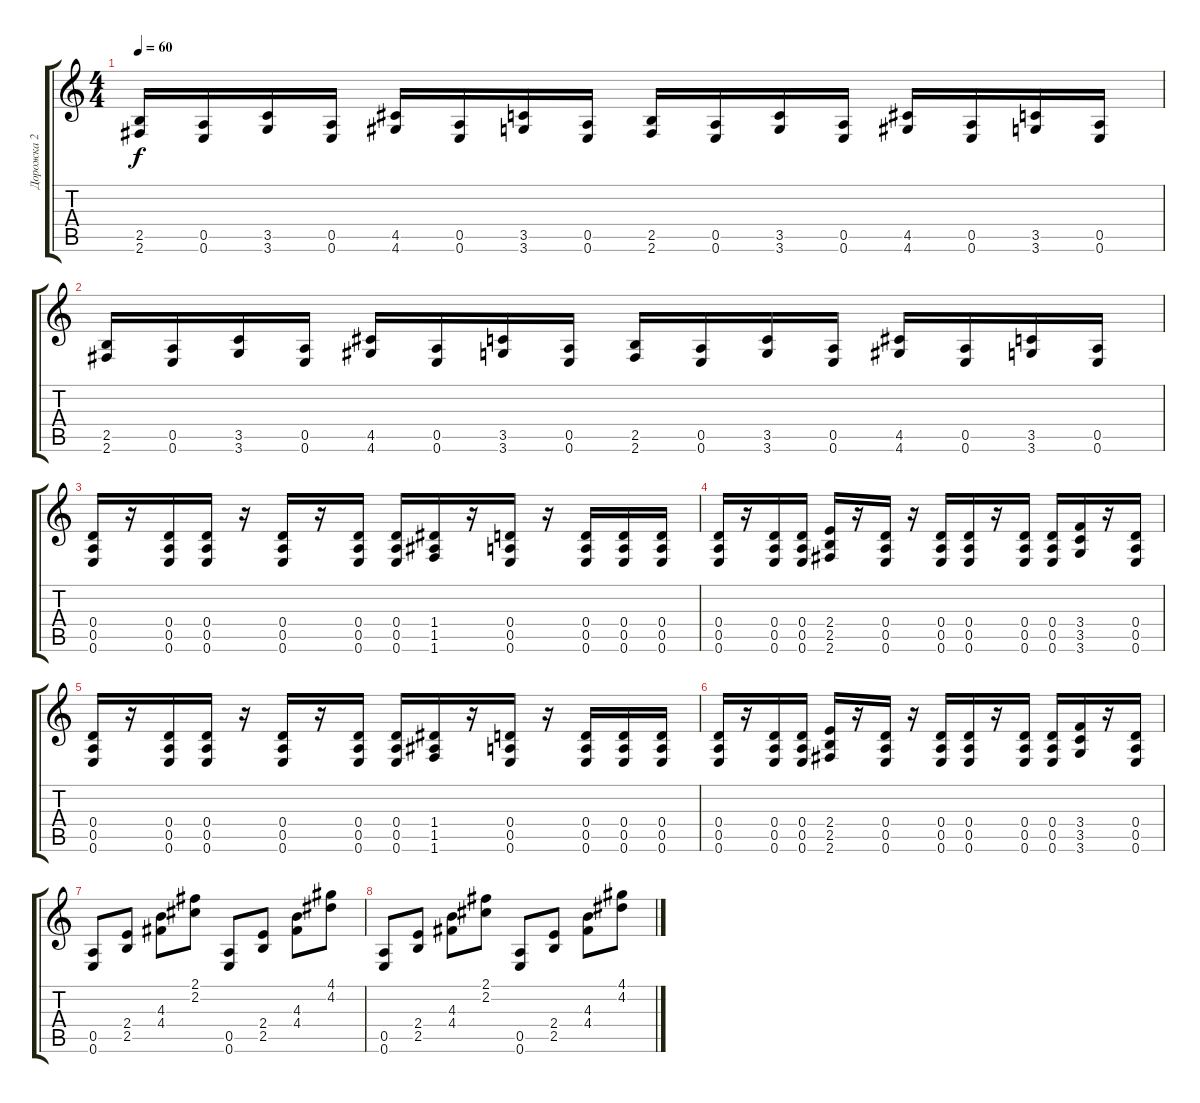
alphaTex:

\track ("Дорожка 2" "Дорожка 2") {instrument overdrivenguitar}
\staff {score tabs}
\tuning (E4 B3 G3 D3 A2 E2) {hide}
\ts (4 4)
\tempo 60
\clef g2
\ks c
(2.5 2.6).16{dy f} (0.5 0.6).16 (3.5 3.6).16 (0.5 0.6).16 (4.5 4.6).16 (0.5 0.6).16 (3.5 3.6).16 (0.5 0.6).16 (2.5 2.6).16 (0.5 0.6).16 (3.5 3.6).16 (0.5 0.6).16 (4.5 4.6).16 (0.5 0.6).16 (3.5 3.6).16 (0.5 0.6).16 |
(2.5 2.6).16 (0.5 0.6).16 (3.5 3.6).16 (0.5 0.6).16 (4.5 4.6).16 (0.5 0.6).16 (3.5 3.6).16 (0.5 0.6).16 (2.5 2.6).16 (0.5 0.6).16 (3.5 3.6).16 (0.5 0.6).16 (4.5 4.6).16 (0.5 0.6).16 (3.5 3.6).16 (0.5 0.6).16 |
(0.4 0.5 0.6).16 r.16 (0.4 0.5 0.6).16 (0.4 0.5 0.6).16 r.16 (0.4 0.5 0.6).16 r.16 (0.4 0.5 0.6).16 (0.4 0.5 0.6).16 (1.4 1.5 1.6).16 r.16 (0.4 0.5 0.6).16 r.16 (0.4 0.5 0.6).16 (0.4 0.5 0.6).16 (0.4 0.5 0.6).16 |
(0.4 0.5 0.6).16 r.16 (0.4 0.5 0.6).16 (0.4 0.5 0.6).16 (2.4 2.5 2.6).16 r.16 (0.4 0.5 0.6).16 r.16 (0.4 0.5 0.6).16 (0.4 0.5 0.6).16 r.16 (0.4 0.5 0.6).16 (0.4 0.5 0.6).16 (3.4 3.5 3.6).16 r.16 (0.4 0.5 0.6).16 |
(0.4 0.5 0.6).16 r.16 (0.4 0.5 0.6).16 (0.4 0.5 0.6).16 r.16 (0.4 0.5 0.6).16 r.16 (0.4 0.5 0.6).16 (0.4 0.5 0.6).16 (1.4 1.5 1.6).16 r.16 (0.4 0.5 0.6).16 r.16 (0.4 0.5 0.6).16 (0.4 0.5 0.6).16 (0.4 0.5 0.6).16 |
(0.4 0.5 0.6).16 r.16 (0.4 0.5 0.6).16 (0.4 0.5 0.6).16 (2.4 2.5 2.6).16 r.16 (0.4 0.5 0.6).16 r.16 (0.4 0.5 0.6).16 (0.4 0.5 0.6).16 r.16 (0.4 0.5 0.6).16 (0.4 0.5 0.6).16 (3.4 3.5 3.6).16 r.16 (0.4 0.5 0.6).16 |
(0.5 0.6).8 (2.4 2.5).8 (4.3 4.4).8 (2.1 2.2).8 (0.5 0.6).8 (2.4 2.5).8 (4.3 4.4).8 (4.1 4.2).8 |
(0.5 0.6).8 (2.4 2.5).8 (4.3 4.4).8 (2.1 2.2).8 (0.5 0.6).8 (2.4 2.5).8 (4.3 4.4).8 (4.1 4.2).8
